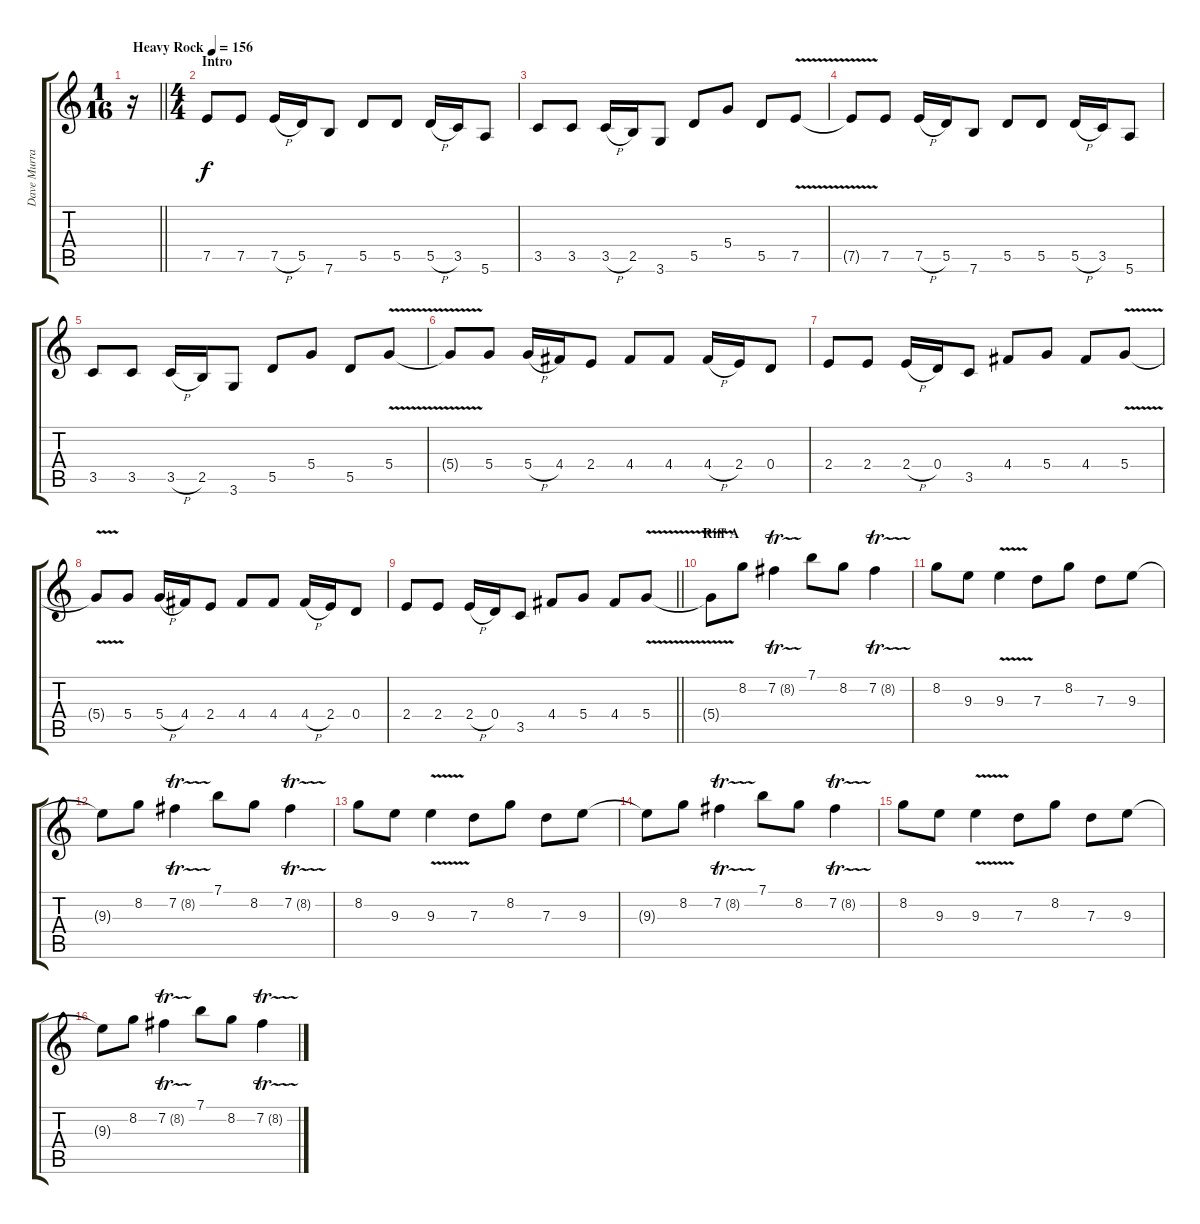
\track ("Dave Murray" "Dave Murra") {instrument distortionguitar}
\staff {score tabs}
\tuning (E4 B3 G3 D3 A2 E2) {hide}
\ts (1 16)
\tempo (156 "Heavy Rock")
\clef g2
\barLineRight lightlight
\ks c
r.16{dy f instrument distortionguitar} |
\ts (4 4)
\section ("" "Intro")
7.5.8 7.5.8 7.5{h}.16 5.5.16 7.6.8 5.5.8 5.5.8 5.5{h}.16 3.5.16 5.6.8 |
3.5.8 3.5.8 3.5{h}.16 2.5.16 3.6.8 5.5.8 5.4.8 5.5.8 7.5{v}.8 |
7.5{t}.8 7.5.8 7.5{h}.16 5.5.16 7.6.8 5.5.8 5.5.8 5.5{h}.16 3.5.16 5.6.8 |
3.5.8 3.5.8 3.5{h}.16 2.5.16 3.6.8 5.5.8 5.4.8 5.5.8 5.4{v}.8 |
5.4{t}.8 5.4.8 5.4{h}.16 4.4.16 2.4.8 4.4.8 4.4.8 4.4{h}.16 2.4.16 0.4.8 |
2.4.8 2.4.8 2.4{h}.16 0.4.16 3.5.8 4.4.8 5.4.8 4.4.8 5.4{v}.8 |
5.4{t}.8 5.4.8 5.4{h}.16 4.4.16 2.4.8 4.4.8 4.4.8 4.4{h}.16 2.4.16 0.4.8 |
\barLineRight lightlight
2.4.8 2.4.8 2.4{h}.16 0.4.16 3.5.8 4.4.8 5.4.8 4.4.8 5.4{v}.8 |
\section ("" "Riff A")
5.4{t}.8 8.2.8 7.2{tr (8 32)}.4 7.1.8 8.2.8 7.2{tr (8 32)}.4 |
8.2.8 9.3.8 9.3{v}.4 7.3.8 8.2.8 7.3.8 9.3.8 |
9.3{t}.8 8.2.8 7.2{tr (8 32)}.4 7.1.8 8.2.8 7.2{tr (8 32)}.4 |
8.2.8 9.3.8 9.3{v}.4 7.3.8 8.2.8 7.3.8 9.3.8 |
9.3{t}.8 8.2.8 7.2{tr (8 32)}.4 7.1.8 8.2.8 7.2{tr (8 32)}.4 |
8.2.8 9.3.8 9.3{v}.4 7.3.8 8.2.8 7.3.8 9.3.8 |
9.3{t}.8 8.2.8 7.2{tr (8 32)}.4 7.1.8 8.2.8 7.2{tr (8 32)}.4
